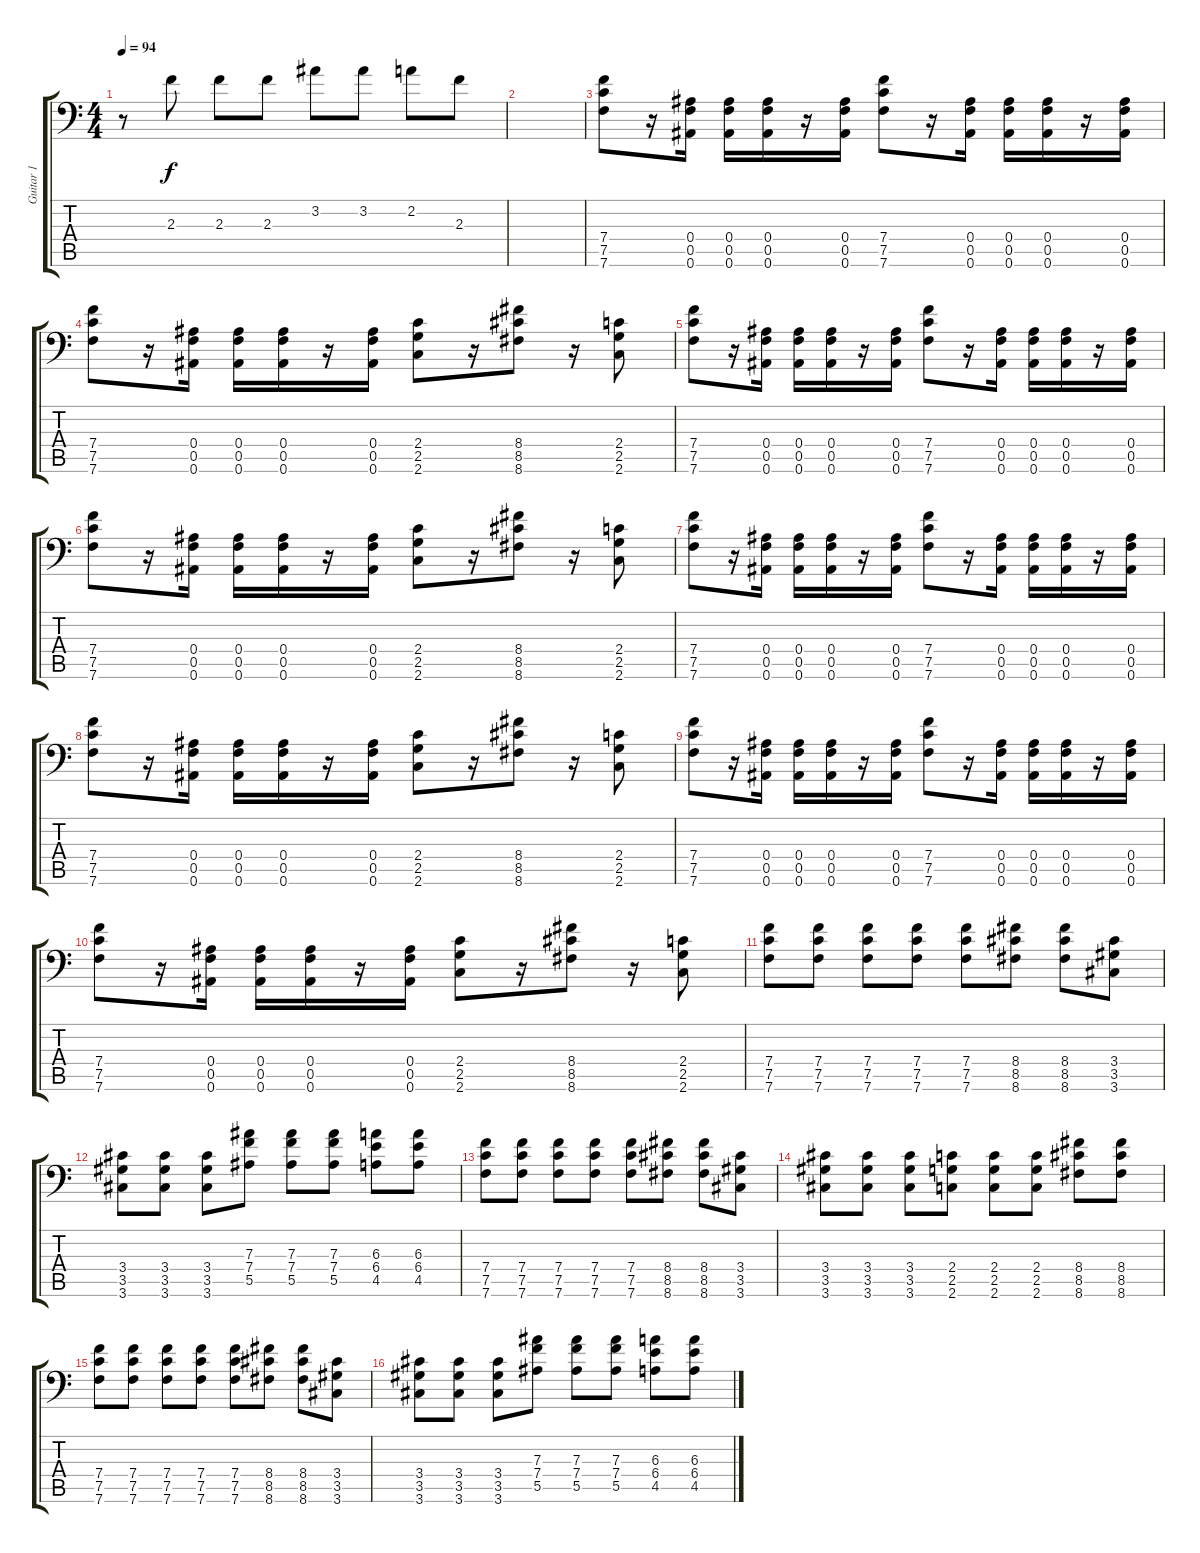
\track ("Guitar 1" "Guitar 1") {instrument distortionguitar}
\staff {score tabs}
\tuning (C4 G3 Eb3 Bb2 F2 Bb1) {hide}
\ts (4 4)
\tempo 94
\clef f4
\ks c
r.8{dy f} 2.3.8 2.3.8 2.3.8 3.2.8 3.2.8 2.2.8 2.3.8 |
|
(7.4 7.5 7.6).8 r.16 (0.4 0.5 0.6).16 (0.4 0.5 0.6).16 (0.4 0.5 0.6).16 r.16 (0.4 0.5 0.6).16 (7.4 7.5 7.6).8 r.16 (0.4 0.5 0.6).16 (0.4 0.5 0.6).16 (0.4 0.5 0.6).16 r.16 (0.4 0.5 0.6).16 |
(7.4 7.5 7.6).8 r.16 (0.4 0.5 0.6).16 (0.4 0.5 0.6).16 (0.4 0.5 0.6).16 r.16 (0.4 0.5 0.6).16 (2.4 2.5 2.6).8 r.16 (8.4 8.5 8.6).8 r.16 (2.4 2.5 2.6).8 |
(7.4 7.5 7.6).8 r.16 (0.4 0.5 0.6).16 (0.4 0.5 0.6).16 (0.4 0.5 0.6).16 r.16 (0.4 0.5 0.6).16 (7.4 7.5 7.6).8 r.16 (0.4 0.5 0.6).16 (0.4 0.5 0.6).16 (0.4 0.5 0.6).16 r.16 (0.4 0.5 0.6).16 |
(7.4 7.5 7.6).8 r.16 (0.4 0.5 0.6).16 (0.4 0.5 0.6).16 (0.4 0.5 0.6).16 r.16 (0.4 0.5 0.6).16 (2.4 2.5 2.6).8 r.16 (8.4 8.5 8.6).8 r.16 (2.4 2.5 2.6).8 |
(7.4 7.5 7.6).8 r.16 (0.4 0.5 0.6).16 (0.4 0.5 0.6).16 (0.4 0.5 0.6).16 r.16 (0.4 0.5 0.6).16 (7.4 7.5 7.6).8 r.16 (0.4 0.5 0.6).16 (0.4 0.5 0.6).16 (0.4 0.5 0.6).16 r.16 (0.4 0.5 0.6).16 |
(7.4 7.5 7.6).8 r.16 (0.4 0.5 0.6).16 (0.4 0.5 0.6).16 (0.4 0.5 0.6).16 r.16 (0.4 0.5 0.6).16 (2.4 2.5 2.6).8 r.16 (8.4 8.5 8.6).8 r.16 (2.4 2.5 2.6).8 |
(7.4 7.5 7.6).8 r.16 (0.4 0.5 0.6).16 (0.4 0.5 0.6).16 (0.4 0.5 0.6).16 r.16 (0.4 0.5 0.6).16 (7.4 7.5 7.6).8 r.16 (0.4 0.5 0.6).16 (0.4 0.5 0.6).16 (0.4 0.5 0.6).16 r.16 (0.4 0.5 0.6).16 |
(7.4 7.5 7.6).8 r.16 (0.4 0.5 0.6).16 (0.4 0.5 0.6).16 (0.4 0.5 0.6).16 r.16 (0.4 0.5 0.6).16 (2.4 2.5 2.6).8 r.16 (8.4 8.5 8.6).8 r.16 (2.4 2.5 2.6).8 |
(7.4 7.5 7.6).8 (7.4 7.5 7.6).8 (7.4 7.5 7.6).8 (7.4 7.5 7.6).8 (7.4 7.5 7.6).8 (8.4 8.5 8.6).8 (8.4 8.5 8.6).8 (3.4 3.5 3.6).8 |
(3.4 3.5 3.6).8 (3.4 3.5 3.6).8 (3.4 3.5 3.6).8 (7.3 7.4 5.5).8 (7.3 7.4 5.5).8 (7.3 7.4 5.5).8 (6.3 6.4 4.5).8 (6.3 6.4 4.5).8 |
(7.4 7.5 7.6).8 (7.4 7.5 7.6).8 (7.4 7.5 7.6).8 (7.4 7.5 7.6).8 (7.4 7.5 7.6).8 (8.4 8.5 8.6).8 (8.4 8.5 8.6).8 (3.4 3.5 3.6).8 |
(3.4 3.5 3.6).8 (3.4 3.5 3.6).8 (3.4 3.5 3.6).8 (2.4 2.5 2.6).8 (2.4 2.5 2.6).8 (2.4 2.5 2.6).8 (8.4 8.5 8.6).8 (8.4 8.5 8.6).8 |
(7.4 7.5 7.6).8 (7.4 7.5 7.6).8 (7.4 7.5 7.6).8 (7.4 7.5 7.6).8 (7.4 7.5 7.6).8 (8.4 8.5 8.6).8 (8.4 8.5 8.6).8 (3.4 3.5 3.6).8 |
(3.4 3.5 3.6).8 (3.4 3.5 3.6).8 (3.4 3.5 3.6).8 (7.3 7.4 5.5).8 (7.3 7.4 5.5).8 (7.3 7.4 5.5).8 (6.3 6.4 4.5).8 (6.3 6.4 4.5).8
